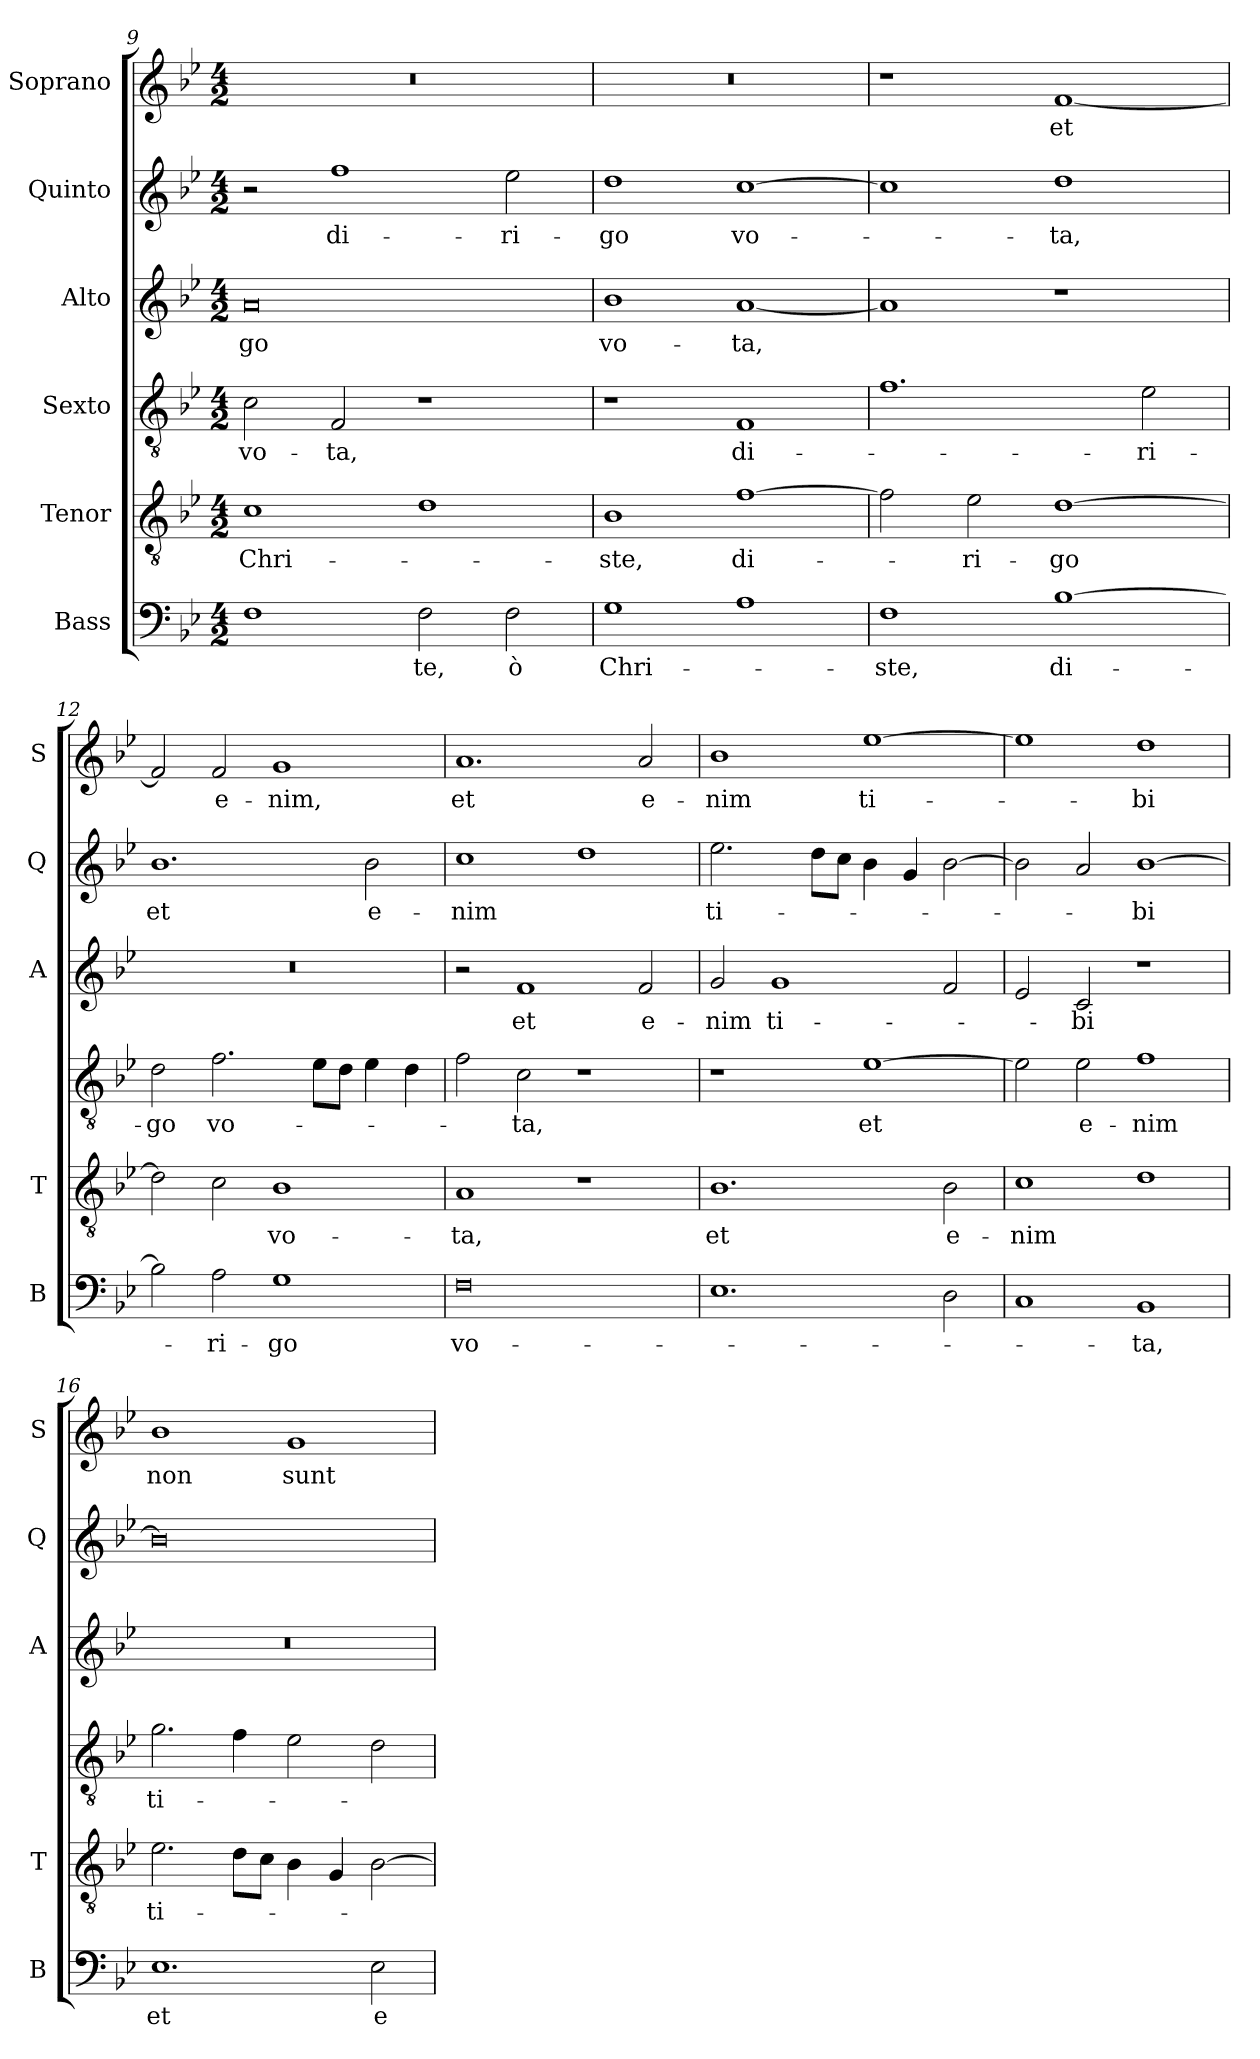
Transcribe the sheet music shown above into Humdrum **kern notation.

**kern	**text	**kern	**text	**kern	**text	**kern	**text	**kern	**text	**kern	**text
*part6	*part6	*part5	*part5	*part4	*part4	*part3	*part3	*part2	*part2	*part1	*part1
*staff6	*staff6	*staff5	*staff5	*staff4	*staff4	*staff3	*staff3	*staff2	*staff2	*staff1	*staff1
*I"Bass	*	*I"Tenor	*	*I"Sexto	*	*I"Alto	*	*I"Quinto	*	*I"Soprano	*
*I'B	*	*I'T	*	*	*	*I'A	*	*I'Q	*	*I'S	*
!!LO:PB:g=z
*clefF4	*	*clefGv2	*	*clefGv2	*	*clefG2	*	*clefG2	*	*clefG2	*
*k[b-e-]	*	*k[b-e-]	*	*k[b-e-]	*	*k[b-e-]	*	*k[b-e-]	*	*k[b-e-]	*
*B-:	*	*B-:	*	*B-:	*	*B-:	*	*B-:	*	*B-:	*
*M4/2	*	*M4/2	*	*M4/2	*	*M4/2	*	*M4/2	*	*M4/2	*
=9	=9	=9	=9	=9	=9	=9	=9	=9	=9	=9	=9
!	!	!	!LO:LY:b	!	!LO:LY:b	!	!LO:LY:b	!	!	!	!
1F	.	1c	Chri-	2c\	vo-	0a	-go	2r	.	0r	.
!	!	!	!	!	!LO:LY:b	!	!	!	!LO:LY:b	!	!
.	.	.	.	2F/	-ta,	.	.	1ff	di-	.	.
!	!LO:LY:b	!	!	!	!	!	!	!	!	!	!
2F\	te,	1d	.	1r	.	.	.	.	.	.	.
!	!LO:LY:b	!	!	!	!	!	!	!	!LO:LY:b	!	!
2F\	ò	.	.	.	.	.	.	2ee-\	-ri-	.	.
=10	=10	=10	=10	=10	=10	=10	=10	=10	=10	=10	=10
!	!LO:LY:b	!	!LO:LY:b	!	!	!	!LO:LY:b	!	!LO:LY:b	!	!
1G	Chri-	1B-	-ste,	1r	.	1b-	vo-	1dd	-go	0r	.
!	!	!	!LO:LY:b	!	!LO:LY:b	!	!LO:LY:b	!	!LO:LY:b	!	!
1A	.	[1f	di-	1F	di-	[1a	-ta,	[1cc	vo-	.	.
=11	=11	=11	=11	=11	=11	=11	=11	=11	=11	=11	=11
!	!LO:LY:b	!	!	!	!	!	!	!	!	!	!
1F	-ste,	2f\]	.	1.f	.	1a]	.	1cc]	.	1r	.
!	!	!	!LO:LY:b	!	!	!	!	!	!	!	!
.	.	2e-\	-ri-	.	.	.	.	.	.	.	.
!	!LO:LY:b	!	!LO:LY:b	!	!	!	!	!	!LO:LY:b	!	!LO:LY:b
[1B-	di-	[1d	-go	.	.	1r	.	1dd	-ta,	[1f	et
!	!	!	!	!	!LO:LY:b	!	!	!	!	!	!
.	.	.	.	2e-\	-ri-	.	.	.	.	.	.
=12	=12	=12	=12	=12	=12	=12	=12	=12	=12	=12	=12
!	!	!	!	!	!LO:LY:b	!	!	!	!LO:LY:b	!	!
2B-\]	.	2d\]	.	2d\	-go	0r	.	1.b-	et	2f/]	.
!	!LO:LY:b	!	!	!	!LO:LY:b	!	!	!	!	!	!LO:LY:b
2A\	-ri-	2c\	.	2.f\	vo-	.	.	.	.	2f/	e-
!	!LO:LY:b	!	!LO:LY:b	!	!	!	!	!	!	!	!LO:LY:b
1G	-go	1B-	vo-	.	.	.	.	.	.	1g	-nim,
.	.	.	.	8e-\L	.	.	.	.	.	.	.
.	.	.	.	8d\J	.	.	.	.	.	.	.
!	!	!	!	!	!	!	!	!	!LO:LY:b	!	!
.	.	.	.	4e-\	.	.	.	2b-\	e-	.	.
.	.	.	.	4d\	.	.	.	.	.	.	.
!!LO:LB:g=z
=13	=13	=13	=13	=13	=13	=13	=13	=13	=13	=13	=13
!	!LO:LY:b	!	!LO:LY:b	!	!	!	!	!	!LO:LY:b	!	!LO:LY:b
0F	vo-	1A	-ta,	2f\	.	2r	.	1cc	-nim	1.a	et
!	!	!	!	!	!LO:LY:b	!	!LO:LY:b	!	!	!	!
.	.	.	.	2c\	-ta,	1f	et	.	.	.	.
.	.	1r	.	1r	.	.	.	1dd	.	.	.
!	!	!	!	!	!	!	!LO:LY:b	!	!	!	!LO:LY:b
.	.	.	.	.	.	2f/	e-	.	.	2a/	e-
=14	=14	=14	=14	=14	=14	=14	=14	=14	=14	=14	=14
!	!	!	!LO:LY:b	!	!	!	!LO:LY:b	!	!LO:LY:b	!	!LO:LY:b
1.E-	.	1.B-	et	1r	.	2g/	-nim	2.ee-\	ti-	1b-	-nim
!	!	!	!	!	!	!	!LO:LY:b	!	!	!	!
.	.	.	.	.	.	1g	ti-	.	.	.	.
.	.	.	.	.	.	.	.	8dd\L	.	.	.
.	.	.	.	.	.	.	.	8cc\J	.	.	.
!	!	!	!	!	!LO:LY:b	!	!	!	!	!	!LO:LY:b
.	.	.	.	[1e-	et	.	.	4b-\	.	[1ee-	ti-
.	.	.	.	.	.	.	.	4g/	.	.	.
!	!	!	!LO:LY:b	!	!	!	!	!	!	!	!
2D\	.	2B-\	e-	.	.	2f/	.	[2b-\	.	.	.
=15	=15	=15	=15	=15	=15	=15	=15	=15	=15	=15	=15
!	!	!	!LO:LY:b	!	!	!	!	!	!	!	!
1C	.	1c	-nim	2e-\]	.	2e-/	.	2b-\]	.	1ee-]	.
!	!	!	!	!	!LO:LY:b	!	!LO:LY:b	!	!	!	!
.	.	.	.	2e-\	e-	2c/	-bi	2a/	.	.	.
!	!LO:LY:b	!	!	!	!LO:LY:b	!	!	!	!LO:LY:b	!	!LO:LY:b
1BB-	-ta,	1d	.	1f	-nim	1r	.	[1b-	-bi	1dd	-bi
=16	=16	=16	=16	=16	=16	=16	=16	=16	=16	=16	=16
!	!LO:LY:b	!	!LO:LY:b	!	!LO:LY:b	!	!	!	!	!	!LO:LY:b
1.E-	et	2.e-\	ti-	2.g\	ti-	0r	.	0b-]	.	1b-	non
.	.	8d\L	.	4f\	.	.	.	.	.	.	.
.	.	8c\J	.	.	.	.	.	.	.	.	.
!	!	!	!	!	!	!	!	!	!	!	!LO:LY:b
.	.	4B-\	.	2e-\	.	.	.	.	.	1g	sunt
.	.	4G/	.	.	.	.	.	.	.	.	.
!	!LO:LY:b	!	!	!	!	!	!	!	!	!	!
2E-\	e-	[2B-\	.	2d\	.	.	.	.	.	.	.
=	=	=	=	=	=	=	=	=	=	=	=
*-	*-	*-	*-	*-	*-	*-	*-	*-	*-	*-	*-
